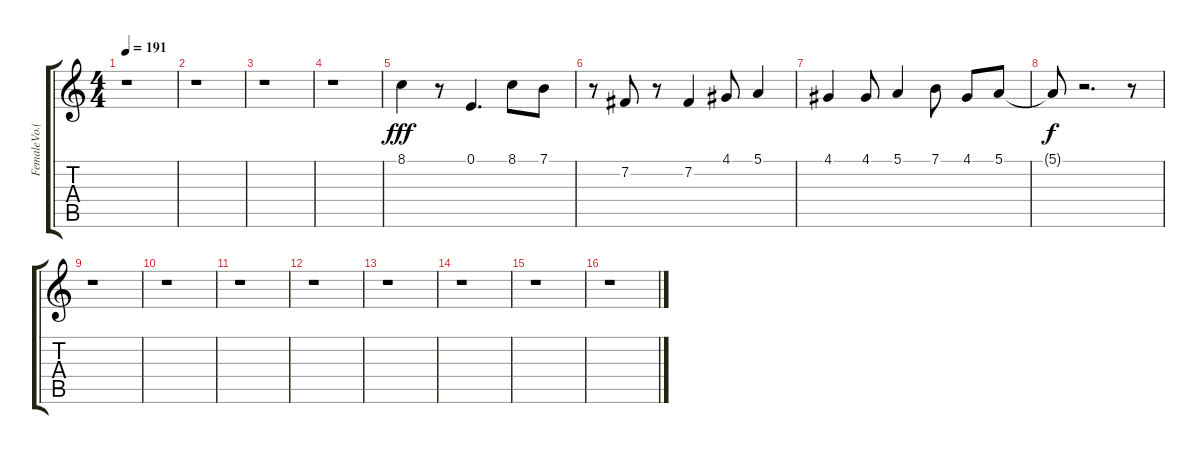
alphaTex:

\track ("FemaleVo.(Lch.)" "FemaleVo.(") {instrument altosax}
\staff {score tabs}
\tuning (E4 B3 G3 D3 A2 E2) {hide}
\ts (4 4)
\tempo 191
\clef g2
\ks c
r.1{dy f} |
r.1 |
r.1 |
r.1 |
8.1.4{dy fff} r.8 0.1.4{d} 8.1.8 7.1.8 |
r.8 7.2.8 r.8 7.2.4 4.1.8 5.1.4 |
4.1.4 4.1.8 5.1.4 7.1.8 4.1.8 5.1.8 |
5.1{t}.8{dy f} r.2{d} r.8 |
r.1 |
r.1 |
r.1 |
r.1 |
r.1 |
r.1 |
r.1 |
r.1
